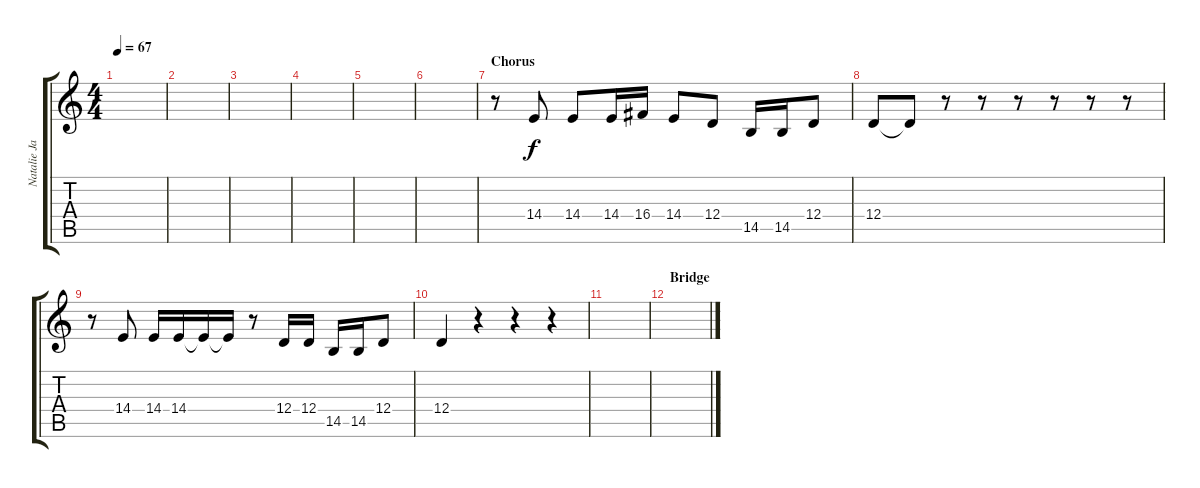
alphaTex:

\track ("Natalie Jackson, Lynn Fiddmont-Linsey" "Natalie Ja") {instrument choiraahs}
\staff {score tabs}
\tuning (E4 B3 G3 D3 A2 E2) {hide}
\ts (4 4)
\tempo 67
\clef g2
\ks c
|
|
|
|
|
|
\section ("" "Chorus")
r.8 14.4.8 14.4.8 14.4.16 16.4.16 14.4.8 12.4.8 14.5.16 14.5.16 12.4.8 |
12.4.8 12.4{t}.8 r.8 r.8 r.8 r.8 r.8 r.8 |
r.8 14.4.8 14.4.16 14.4.16 14.4{t}.16 14.4{t}.16 r.8 12.4.16 12.4.16 14.5.16 14.5.16 12.4.8 |
12.4.4 r.4 r.4 r.4 |
|
\section ("" "Bridge")
